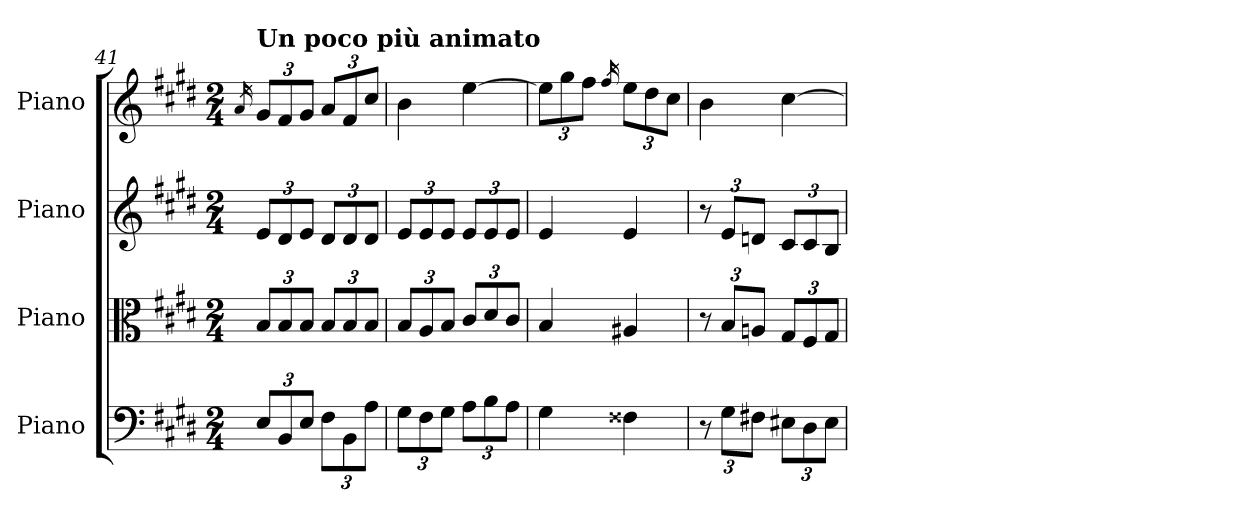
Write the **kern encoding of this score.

**kern	**kern	**kern	**kern
*part4	*part3	*part2	*part1
*staff4	*staff3	*staff2	*staff1
*I"Piano	*I"Piano	*I"Piano	*I"Piano
*I'Pno	*I'Pno	*I'Pno	*I'Pno
!!LO:LB:g=z
*clefF4	*clefC3	*clefG2	*clefG2
*k[f#c#g#d#]	*k[f#c#g#d#]	*k[f#c#g#d#]	*k[f#c#g#d#]
*M2/4	*M2/4	*M2/4	*M2/4
=41	=41	=41	=41
.	.	.	16qa/
*Xbrackettup	*Xbrackettup	*Xbrackettup	*Xbrackettup
!	!	!	!LO:TX:a:B:t=Un poco più animato
12E/L	12B/L	12e/L	12g#/L
12BB/	12B/	12d#/	12f#/
12E/J	12B/J	12e/J	12g#/J
12F#\L	12B/L	12d#/L	12a/L
12BB\	12B/	12d#/	12f#/
12A\J	12B/J	12d#/J	12cc#/J
=42	=42	=42	=42
12G#\L	12B/L	12e/L	4b\
12F#\	12A/	12e/	.
12G#\J	12B/J	12e/J	.
12A\L	12c#/L	12e/L	[4ee\
12B\	12d#/	12e/	.
12A\J	12c#/J	12e/J	.
=43	=43	=43	=43
4G#\	4B/	4e/	12ee\L]
.	.	.	12gg#\
.	.	.	12ff#\J
.	.	.	16qff#/
4F##X\	4A#X/	4e/	12ee\L
.	.	.	12dd#\
.	.	.	12cc#\J
=44	=44	=44	=44
12r	12r	12r	4b\
12G#\L	12B/L	12e/L	.
12F#X\J	12An/J	12dn/J	.
12E#X\L	12G#/L	12c#/L	[4cc#\
12D#\	12F#/	12c#/	.
12E#\J	12G#/J	12B/J	.
=	=	=	=
*-	*-	*-	*-
